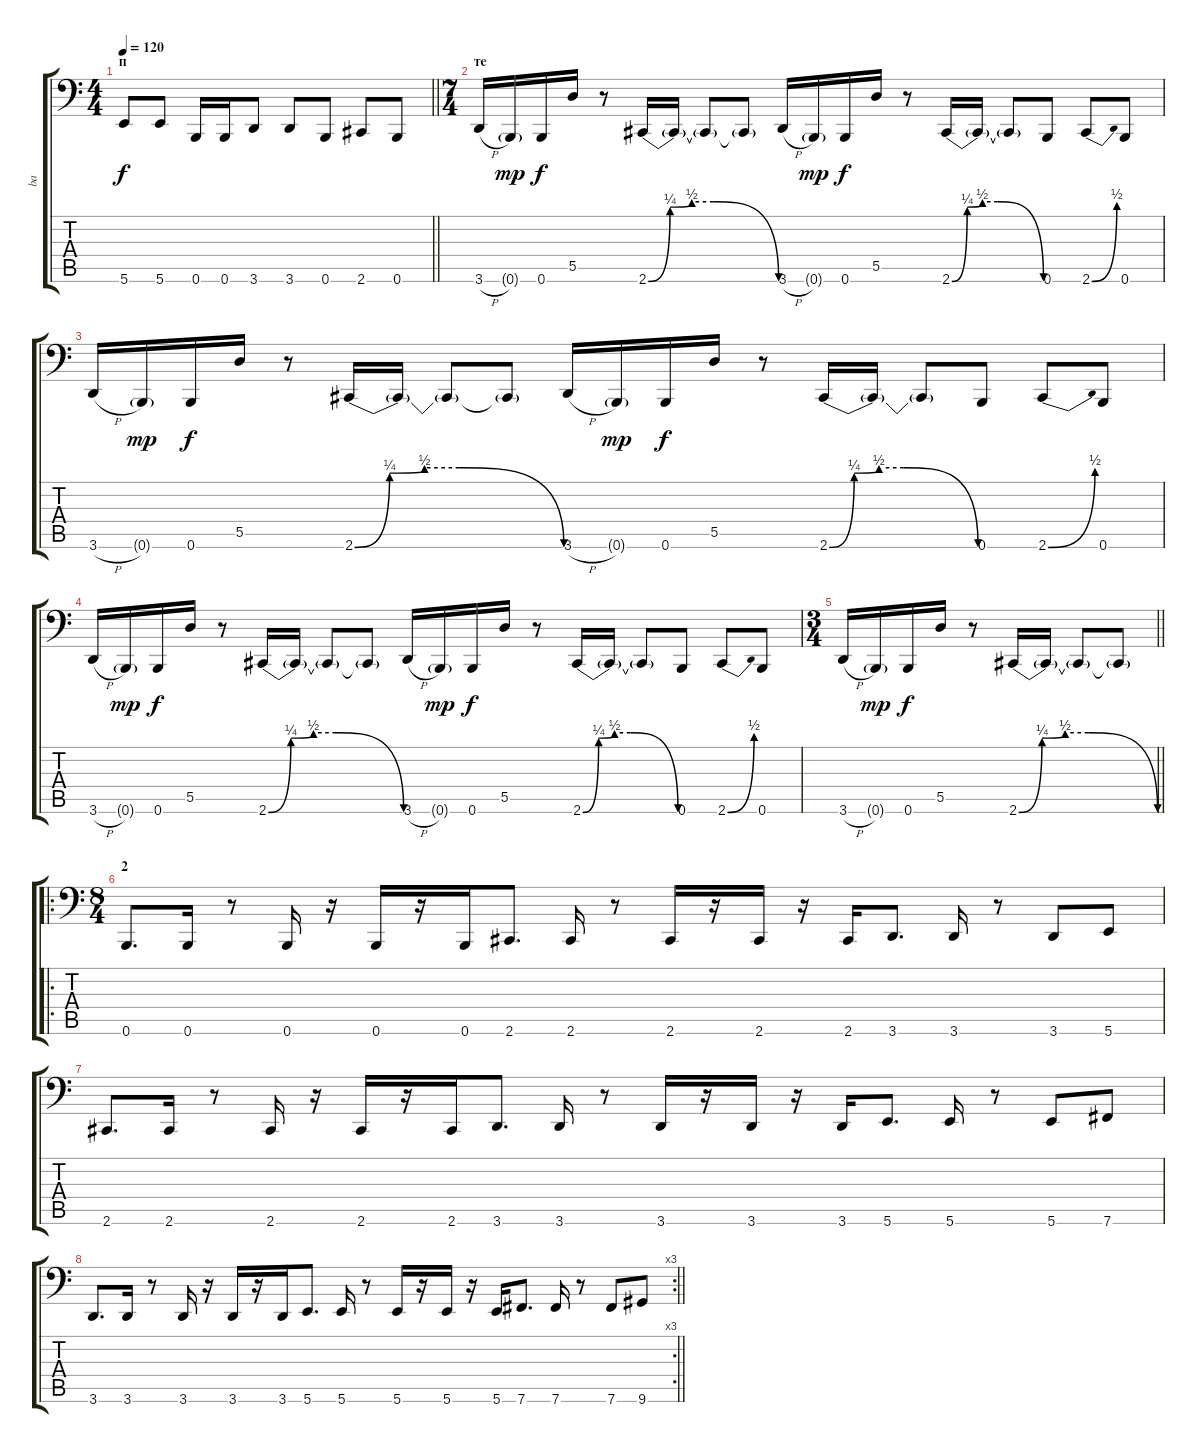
\track ("ba" "ba") {instrument electricbassfinger}
\staff {score tabs}
\tuning (E3 B2 G2 D2 A1 B0) {hide}
\ts (4 4)
\section ("" "п")
\tempo 120
\clef f4
\barLineRight lightlight
\ks c
5.6.8{dy f} 5.6.8 0.6.16 0.6.16 3.6.8 3.6.8 0.6.8 2.6.8 0.6.8 |
\ts (7 4)
\section ("" "те")
3.6{h}.16 0.6{g}.16{dy mp} 0.6.16{dy f} 5.5.16 r.8 2.6{be (custom 0 0 10 1 20 2 30 2 60 0)}.16 2.6{t}.16 2.6{t}.8 2.6{t}.8 3.6{h}.16 0.6{g}.16{dy mp} 0.6.16{dy f} 5.5.16 r.8 2.6{be (custom 0 0 10 1 20 2 30 2 60 0)}.16 2.6{t}.16 2.6{t}.8 0.6.8 2.6{be (bend 0 0 60 2)}.8 0.6.8 |
3.6{h}.16 0.6{g}.16{dy mp} 0.6.16{dy f} 5.5.16 r.8 2.6{be (custom 0 0 10 1 20 2 30 2 60 0)}.16 2.6{t}.16 2.6{t}.8 2.6{t}.8 3.6{h}.16 0.6{g}.16{dy mp} 0.6.16{dy f} 5.5.16 r.8 2.6{be (custom 0 0 10 1 20 2 30 2 60 0)}.16 2.6{t}.16 2.6{t}.8 0.6.8 2.6{be (bend 0 0 60 2)}.8 0.6.8 |
3.6{h}.16 0.6{g}.16{dy mp} 0.6.16{dy f} 5.5.16 r.8 2.6{be (custom 0 0 10 1 20 2 30 2 60 0)}.16 2.6{t}.16 2.6{t}.8 2.6{t}.8 3.6{h}.16 0.6{g}.16{dy mp} 0.6.16{dy f} 5.5.16 r.8 2.6{be (custom 0 0 10 1 20 2 30 2 60 0)}.16 2.6{t}.16 2.6{t}.8 0.6.8 2.6{be (bend 0 0 60 2)}.8 0.6.8 |
\ts (3 4)
\barLineRight lightlight
3.6{h}.16 0.6{g}.16{dy mp} 0.6.16{dy f} 5.5.16 r.8 2.6{be (custom 0 0 10 1 20 2 30 2 60 0)}.16 2.6{t}.16 2.6{t}.8 2.6{t}.8 |
\ro
\ts (8 4)
\section ("" "2")
0.6.8{d} 0.6.16 r.8 0.6.16 r.16 0.6.16 r.16 0.6.16 2.6.8{d} 2.6.16 r.8 2.6.16 r.16 2.6.16 r.16 2.6.16 3.6.8{d} 3.6.16 r.8 3.6.8 5.6.8 |
2.6.8{d} 2.6.16 r.8 2.6.16 r.16 2.6.16 r.16 2.6.16 3.6.8{d} 3.6.16 r.8 3.6.16 r.16 3.6.16 r.16 3.6.16 5.6.8{d} 5.6.16 r.8 5.6.8 7.6.8 |
\rc 3
\barLineRight lightlight
3.6.8{d} 3.6.16 r.8 3.6.16 r.16 3.6.16 r.16 3.6.16 5.6.8{d} 5.6.16 r.8 5.6.16 r.16 5.6.16 r.16 5.6.16 7.6.8{d} 7.6.16 r.8 7.6.8 9.6.8
